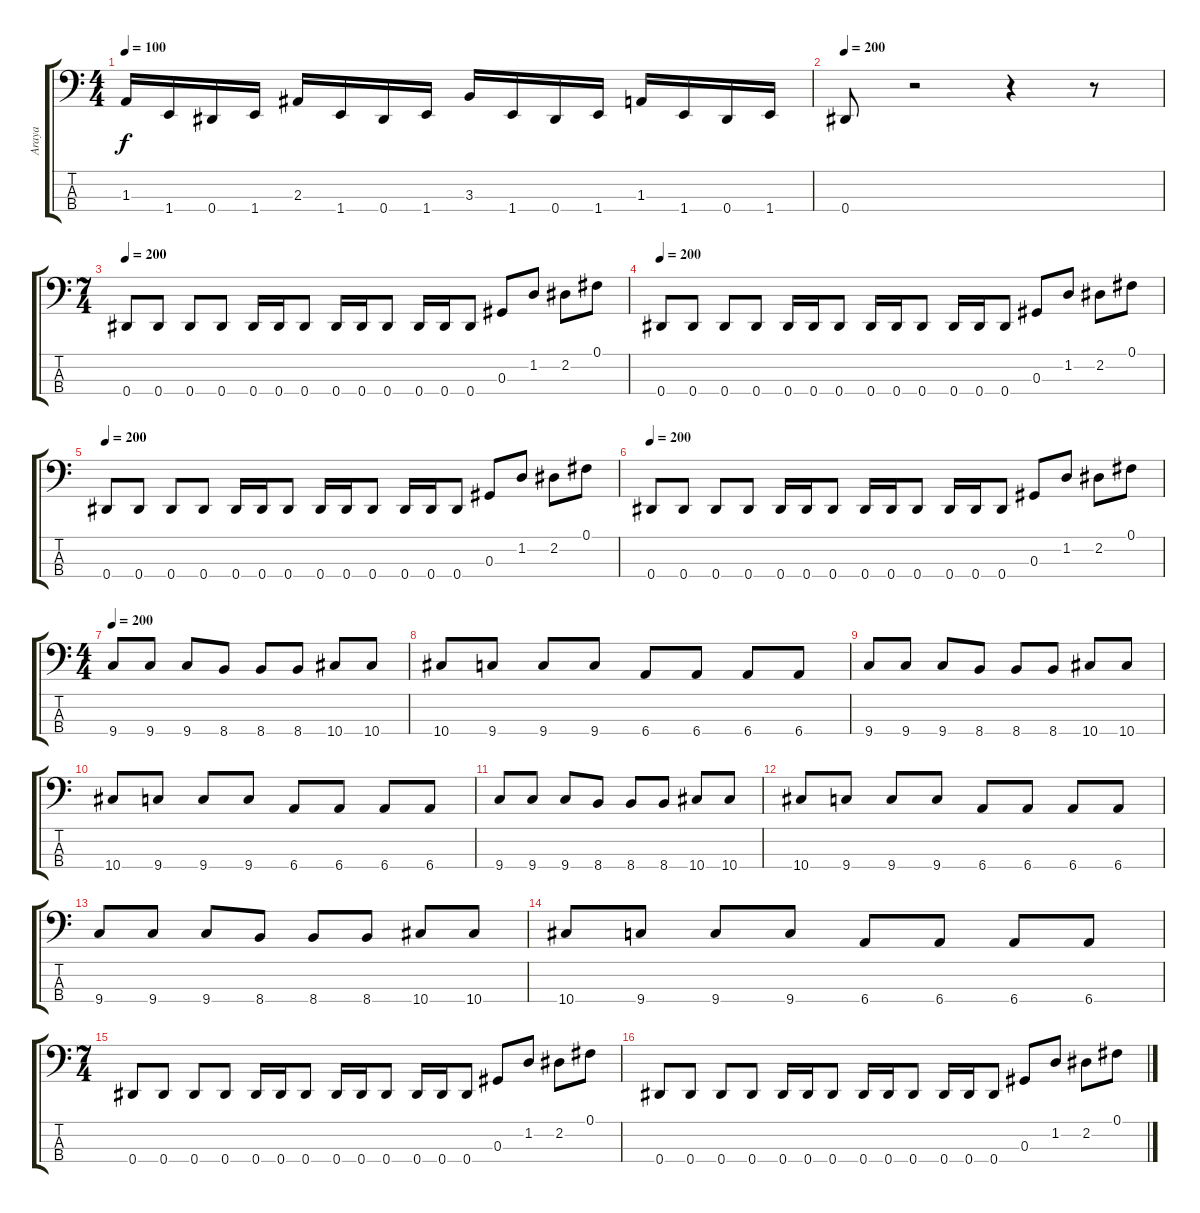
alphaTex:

\track ("Araya" "Araya") {instrument electricbasspick}
\staff {score tabs}
\tuning (Gb2 Db2 Ab1 Eb1) {hide}
\ts (4 4)
\tempo 110
\tempo 100
\clef f4
\ks c
1.3.16{dy f} 1.4.16 0.4.16 1.4.16 2.3.16 1.4.16 0.4.16 1.4.16 3.3.16 1.4.16 0.4.16 1.4.16 1.3.16 1.4.16 0.4.16 1.4.16 |
\tempo 200
0.4.8 r.2 r.4 r.8 |
\ts (7 4)
\tempo 200
0.4.8 0.4.8 0.4.8 0.4.8 0.4.16 0.4.16 0.4.8 0.4.16 0.4.16 0.4.8 0.4.16 0.4.16 0.4.8 0.3.8 1.2.8 2.2.8 0.1.8 |
\tempo 200
0.4.8 0.4.8 0.4.8 0.4.8 0.4.16 0.4.16 0.4.8 0.4.16 0.4.16 0.4.8 0.4.16 0.4.16 0.4.8 0.3.8 1.2.8 2.2.8 0.1.8 |
\tempo 200
0.4.8 0.4.8 0.4.8 0.4.8 0.4.16 0.4.16 0.4.8 0.4.16 0.4.16 0.4.8 0.4.16 0.4.16 0.4.8 0.3.8 1.2.8 2.2.8 0.1.8 |
\tempo 200
0.4.8 0.4.8 0.4.8 0.4.8 0.4.16 0.4.16 0.4.8 0.4.16 0.4.16 0.4.8 0.4.16 0.4.16 0.4.8 0.3.8 1.2.8 2.2.8 0.1.8 |
\ts (4 4)
\tempo 200
9.4.8 9.4.8 9.4.8 8.4.8 8.4.8 8.4.8 10.4.8 10.4.8 |
10.4.8 9.4.8 9.4.8 9.4.8 6.4.8 6.4.8 6.4.8 6.4.8 |
9.4.8 9.4.8 9.4.8 8.4.8 8.4.8 8.4.8 10.4.8 10.4.8 |
10.4.8 9.4.8 9.4.8 9.4.8 6.4.8 6.4.8 6.4.8 6.4.8 |
9.4.8 9.4.8 9.4.8 8.4.8 8.4.8 8.4.8 10.4.8 10.4.8 |
10.4.8 9.4.8 9.4.8 9.4.8 6.4.8 6.4.8 6.4.8 6.4.8 |
9.4.8 9.4.8 9.4.8 8.4.8 8.4.8 8.4.8 10.4.8 10.4.8 |
10.4.8 9.4.8 9.4.8 9.4.8 6.4.8 6.4.8 6.4.8 6.4.8 |
\ts (7 4)
0.4.8 0.4.8 0.4.8 0.4.8 0.4.16 0.4.16 0.4.8 0.4.16 0.4.16 0.4.8 0.4.16 0.4.16 0.4.8 0.3.8 1.2.8 2.2.8 0.1.8 |
0.4.8 0.4.8 0.4.8 0.4.8 0.4.16 0.4.16 0.4.8 0.4.16 0.4.16 0.4.8 0.4.16 0.4.16 0.4.8 0.3.8 1.2.8 2.2.8 0.1.8
